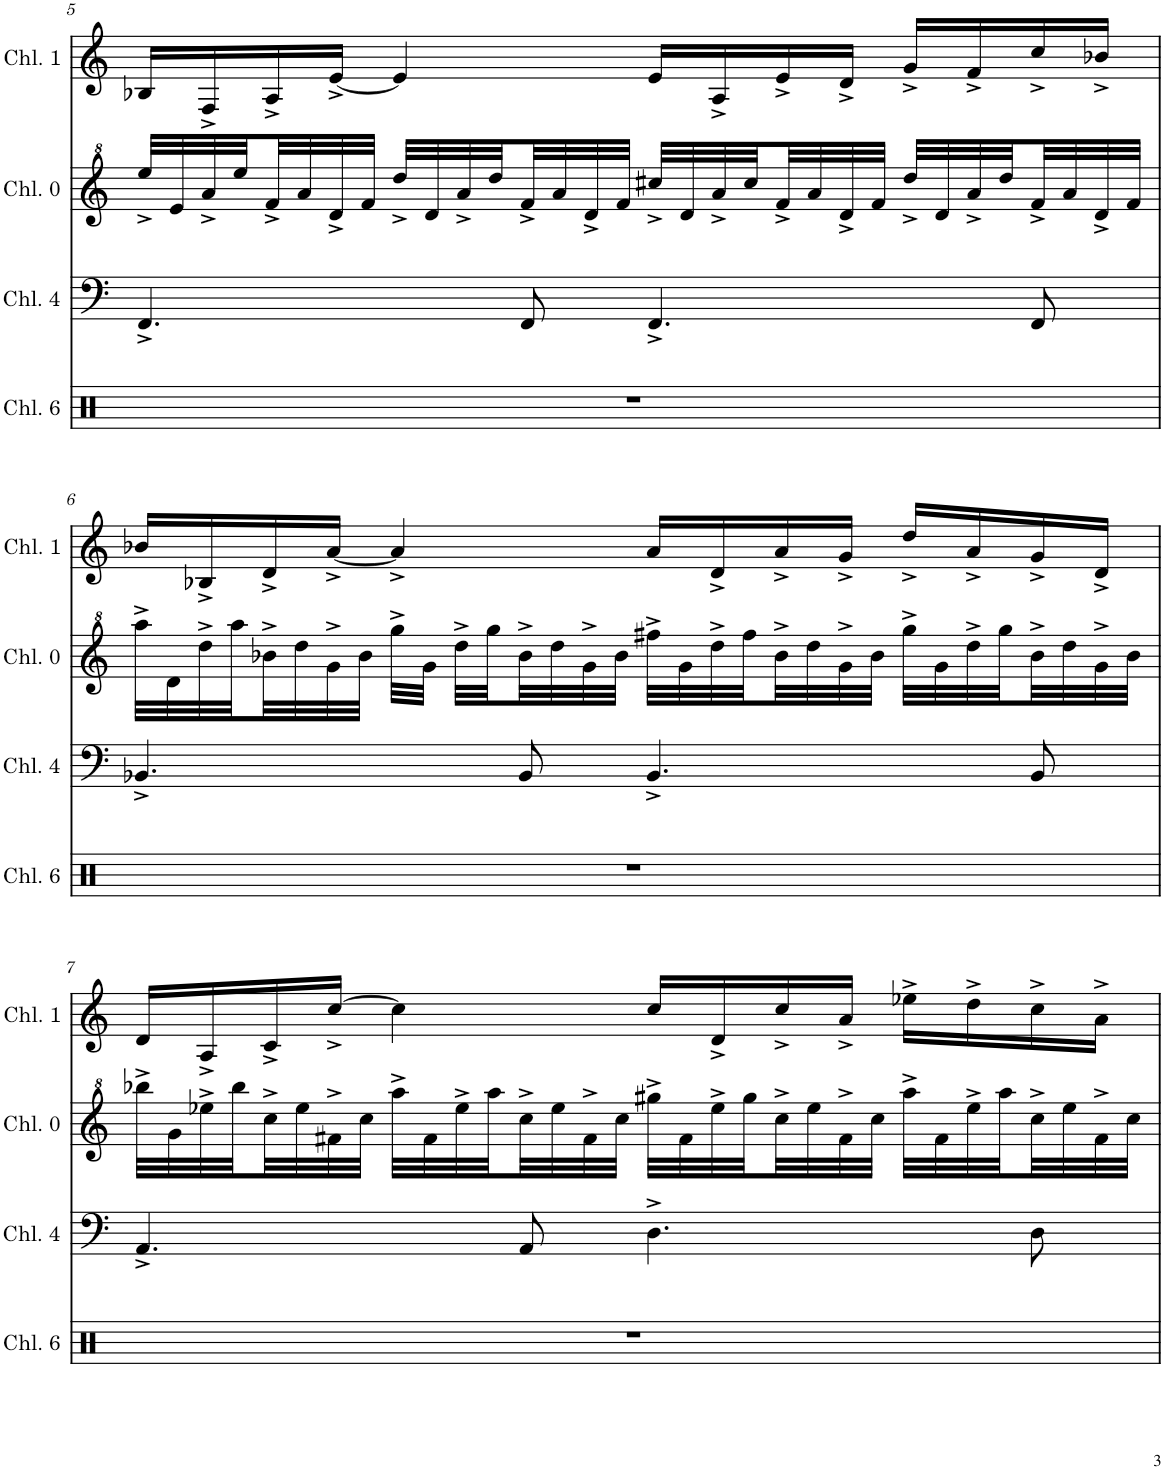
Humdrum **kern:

**kern	**kern	**kern	**kern
*part4	*part3	*part2	*part1
*staff4	*staff3	*staff2	*staff1
*I"Channel 6	*I"Channel 4	*I"Channel 0	*I"Channel 1
*I'Chl. 6	*I'Chl. 4	*I'Chl. 0	*I'Chl. 1
!!LO:PB:g=z
*clefX	*clefF4	*clefG^2	*clefG2
*k[]	*k[]	*k[]	*k[]
*M4/4	*M4/4	*M4/4	*M4/4
*met(c)	*met(c)	*met(c)	*met(c)
=5	=5	=5	=5
1r	4.FF^/	32eee^/LLL	16B-X/LL
.	.	32ee/	.
.	.	32aa^/	16F^/
.	.	32eee/	.
.	.	32ff^/	16A^/
.	.	32aa/	.
.	.	32dd^/	[16e^/JJ
.	.	32ff/JJJ	.
.	.	32ddd^/LLL	4e/]
.	.	32dd/	.
.	.	32aa^/	.
.	.	32ddd/	.
.	8FF/	32ff^/	.
.	.	32aa/	.
.	.	32dd^/	.
.	.	32ff/JJJ	.
.	4.FF^/	32ccc#X^/LLL	16e/LL
.	.	32dd/	.
.	.	32aa^/	16A^/
.	.	32ccc#/	.
.	.	32ff^/	16e^/
.	.	32aa/	.
.	.	32dd^/	16d^/JJ
.	.	32ff/JJJ	.
.	.	32ddd^/LLL	16g^/LL
.	.	32dd/	.
.	.	32aa^/	16f^/
.	.	32ddd/	.
.	8FF/	32ff^/	16cc^/
.	.	32aa/	.
.	.	32dd^/	16b-X^/JJ
.	.	32ff/JJJ	.
!!LO:LB:g=z
=6	=6	=6	=6
1r	4.BB-X^/	32aaa^\LLL	16b-X/LL
.	.	32dd\	.
.	.	32ddd^\	16B-X^/
.	.	32aaa\	.
.	.	32bb-X^\	16d^/
.	.	32ddd\	.
.	.	32gg^\	[16a^/JJ
.	.	32bb-\JJJ	.
.	.	32ggg^\LLL	4a^/]
.	.	32gg\JJJ	.
.	.	32ddd^\LLL	.
.	.	32ggg\	.
.	8BB-/	32bb-^\	.
.	.	32ddd\	.
.	.	32gg^\	.
.	.	32bb-\JJJ	.
.	4.BB-^/	32fff#X^\LLL	16a/LL
.	.	32gg\	.
.	.	32ddd^\	16d^/
.	.	32fff#\	.
.	.	32bb-^\	16a^/
.	.	32ddd\	.
.	.	32gg^\	16g^/JJ
.	.	32bb-\JJJ	.
.	.	32ggg^\LLL	16dd^/LL
.	.	32gg\	.
.	.	32ddd^\	16a^/
.	.	32ggg\	.
.	8BB-/	32bb-^\	16g^/
.	.	32ddd\	.
.	.	32gg^\	16d^/JJ
.	.	32bb-\JJJ	.
!!LO:LB:g=z
=7	=7	=7	=7
1r	4.AA^/	32bbb-X^\LLL	16d/LL
.	.	32gg\	.
.	.	32eee-X^\	16A^/
.	.	32bbb-\	.
.	.	32ccc^\	16c^/
.	.	32eee-\	.
.	.	32ff#X^\	[16cc^/JJ
.	.	32ccc\JJJ	.
.	.	32aaa^\LLL	4cc\]
.	.	32ff#\	.
.	.	32eee-^\	.
.	.	32aaa\	.
.	8AA/	32ccc^\	.
.	.	32eee-\	.
.	.	32ff#^\	.
.	.	32ccc\JJJ	.
.	4.D^\	32ggg#X^\LLL	16cc/LL
.	.	32ff#\	.
.	.	32eee-^\	16d^/
.	.	32ggg#\	.
.	.	32ccc^\	16cc^/
.	.	32eee-\	.
.	.	32ff#^\	16a^/JJ
.	.	32ccc\JJJ	.
.	.	32aaa^\LLL	16ee-X^\LL
.	.	32ff#\	.
.	.	32eee-^\	16dd^\
.	.	32aaa\	.
!	!	!LO:N:head=solid	!
.	8D\	32ccc^\	16cc^\
.	.	32eee-\	.
.	.	32ff#^\	16a^\JJ
.	.	32ccc\JJJ	.
=	=	=	=
*-	*-	*-	*-
